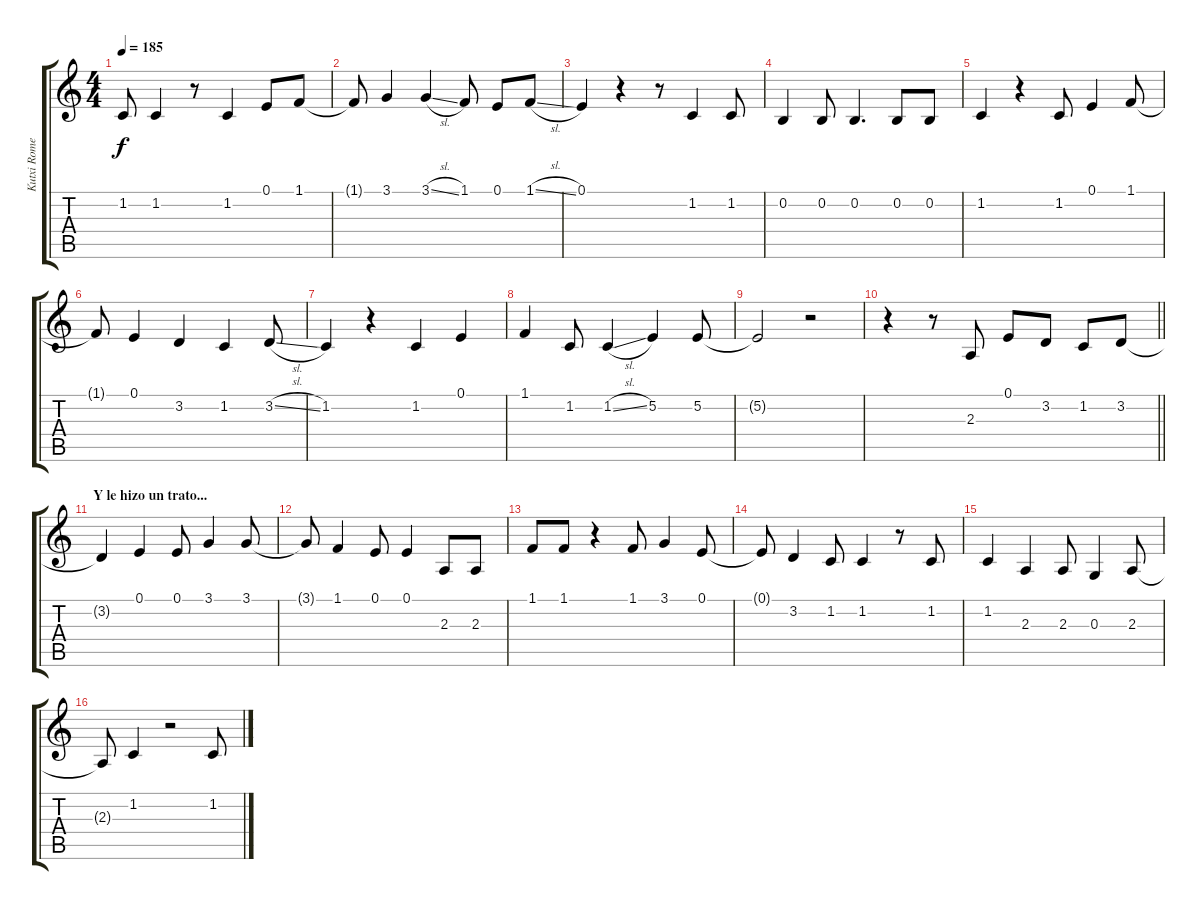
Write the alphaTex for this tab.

\track ("Kutxi Romero - Voz" "Kutxi Rome") {instrument oboe}
\staff {score tabs}
\tuning (E4 B3 G3 D3 A2 E2) {hide}
\ts (4 4)
\tempo 185
\clef g2
\ks c
1.2{t}.8{dy f} 1.2.4 r.8 1.2.4 0.1.8 1.1.8 |
1.1{t}.8 3.1.4 3.1{sl}.4 1.1.8 0.1.8 1.1{sl}.8 |
0.1.4 r.4 r.8 1.2.4 1.2.8 |
0.2.4 0.2.8 0.2.4{d} 0.2.8 0.2.8 |
1.2.4 r.4 1.2.8 0.1.4 1.1.8 |
1.1{t}.8 0.1.4 3.2.4 1.2.4 3.2{sl}.8 |
1.2.4 r.4 1.2.4 0.1.4 |
1.1.4 1.2.8 1.2{sl}.4 5.2.4 5.2.8 |
5.2{t}.2 r.2 |
\barLineRight lightlight
r.4 r.8 2.3.8 0.1.8 3.2.8 1.2.8 3.2.8 |
\section ("" "Y le hizo un trato...")
3.2{t}.4 0.1.4 0.1.8 3.1.4 3.1.8 |
3.1{t}.8 1.1.4 0.1.8 0.1.4 2.3.8 2.3.8 |
1.1.8 1.1.8 r.4 1.1.8 3.1.4 0.1.8 |
0.1{t}.8 3.2.4 1.2.8 1.2.4 r.8 1.2.8 |
1.2.4 2.3.4 2.3.8 0.3.4 2.3.8 |
2.3{t}.8 1.2.4 r.2 1.2.8
